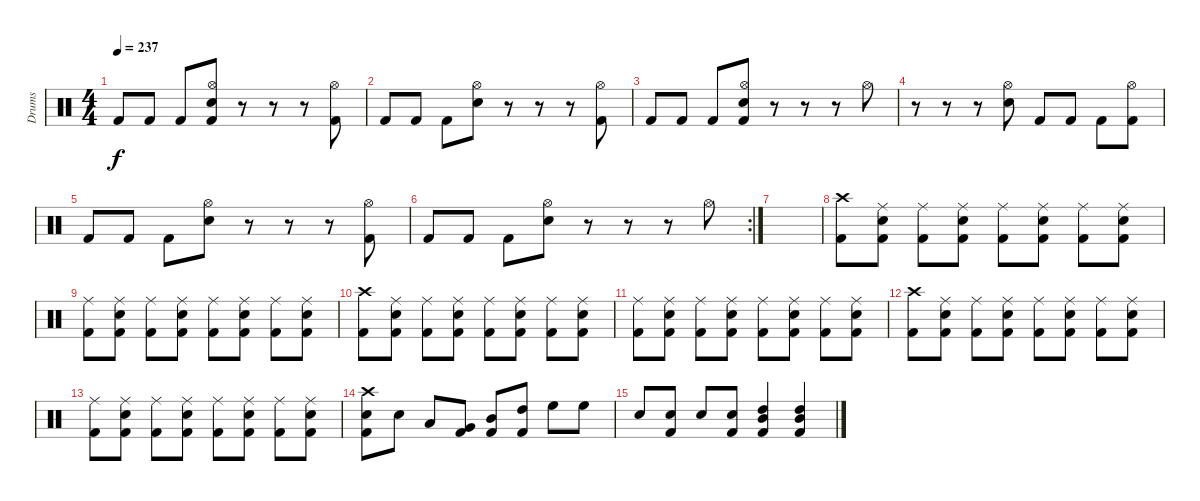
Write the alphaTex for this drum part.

\track ("Drums" "Drums") {instrument percussion}
\staff {score}
\articulation defaults
\ts (4 4)
\tempo 237
\clef neutral
\ks c "Kick (hit) 2".8{dy f} "Kick (hit) 2".8 "Kick (hit) 2".8
("Hi-Hat (open)" "Snare (hit) 2" "Kick (hit) 2").8 r.8 r.8 r.8 ("Hi-Hat (open)" "Kick (hit) 2").8 |
"Kick (hit) 2".8 "Kick (hit) 2".8 "Kick (hit) 2".8 ("Hi-Hat (open)" "Snare (hit) 2").8 r.8 r.8 r.8 ("Hi-Hat (open)" "Kick (hit) 2").8 |
"Kick (hit) 2".8 "Kick (hit) 2".8 "Kick (hit) 2".8 ("Hi-Hat (open)" "Snare (hit) 2" "Kick (hit) 2").8 r.8 r.8 r.8 "Hi-Hat (open)".8 |
r.8 r.8 r.8 ("Hi-Hat (open)" "Snare (hit) 2").8 "Kick (hit) 2".8 "Kick (hit) 2".8 "Kick (hit) 2".8 ("Hi-Hat (open)" "Kick (hit) 2").8 |
"Kick (hit) 2".8 "Kick (hit) 2".8 "Kick (hit) 2".8 ("Hi-Hat (open)" "Snare (hit) 2").8 r.8 r.8 r.8 ("Hi-Hat (open)" "Kick (hit) 2").8 |
\rc 2 "Kick (hit) 2".8 "Kick (hit) 2".8 "Kick (hit) 2".8
("Hi-Hat (open)" "Snare (hit) 2").8 r.8 r.8 r.8 "Hi-Hat (open)".8 |
|
("Crash high (hit)" "Kick (hit) 2").8 ("Ride (middle)" "Snare (hit) 2" "Kick (hit) 2").8 ("Ride (middle)" "Kick (hit) 2").8 ("Ride (middle)" "Snare (hit) 2" "Kick (hit) 2").8 ("Ride (middle)" "Kick (hit) 2").8 ("Ride (middle)" "Snare (hit) 2" "Kick (hit) 2").8 ("Ride (middle)" "Kick (hit) 2").8 ("Ride (middle)" "Snare (hit) 2" "Kick (hit) 2").8 |
("Ride (middle)" "Kick (hit) 2").8 ("Ride (middle)" "Snare (hit) 2" "Kick (hit) 2").8 ("Ride (middle)" "Kick (hit) 2").8 ("Ride (middle)" "Snare (hit) 2" "Kick (hit) 2").8 ("Ride (middle)" "Kick (hit) 2").8 ("Ride (middle)" "Snare (hit) 2" "Kick (hit) 2").8 ("Ride (middle)" "Kick (hit) 2").8 ("Ride (middle)" "Snare (hit) 2" "Kick (hit) 2").8 |
("Crash high (hit)" "Kick (hit) 2").8 ("Ride (middle)" "Snare (hit) 2" "Kick (hit) 2").8 ("Ride (middle)" "Kick (hit) 2").8 ("Ride (middle)" "Snare (hit) 2" "Kick (hit) 2").8 ("Ride (middle)" "Kick (hit) 2").8 ("Ride (middle)" "Snare (hit) 2" "Kick (hit) 2").8 ("Ride (middle)" "Kick (hit) 2").8 ("Ride (middle)" "Snare (hit) 2" "Kick (hit) 2").8 |
("Ride (middle)" "Kick (hit) 2").8 ("Ride (middle)" "Snare (hit) 2" "Kick (hit) 2").8 ("Ride (middle)" "Kick (hit) 2").8 ("Ride (middle)" "Snare (hit) 2" "Kick (hit) 2").8 ("Ride (middle)" "Kick (hit) 2").8 ("Ride (middle)" "Snare (hit) 2" "Kick (hit) 2").8 ("Ride (middle)" "Kick (hit) 2").8 ("Ride (middle)" "Snare (hit) 2" "Kick (hit) 2").8 |
("Crash high (hit)" "Kick (hit) 2").8 ("Ride (middle)" "Snare (hit) 2" "Kick (hit) 2").8 ("Ride (middle)" "Kick (hit) 2").8 ("Ride (middle)" "Snare (hit) 2" "Kick (hit) 2").8 ("Ride (middle)" "Kick (hit) 2").8 ("Ride (middle)" "Snare (hit) 2" "Kick (hit) 2").8 ("Ride (middle)" "Kick (hit) 2").8 ("Ride (middle)" "Snare (hit) 2" "Kick (hit) 2").8 |
("Ride (middle)" "Kick (hit) 2").8 ("Ride (middle)" "Snare (hit) 2" "Kick (hit) 2").8 ("Ride (middle)" "Kick (hit) 2").8 ("Ride (middle)" "Snare (hit) 2" "Kick (hit) 2").8 ("Ride (middle)" "Kick (hit) 2").8 ("Ride (middle)" "Snare (hit) 2" "Kick (hit) 2").8 ("Ride (middle)" "Kick (hit) 2").8 ("Ride (middle)" "Snare (hit) 2" "Kick (hit) 2").8 |
("Crash high (hit)" "Snare (hit) 2" "Kick (hit) 2").8 "Snare (hit) 2".8 "Low Floor Tom (hit)".8 ("Very Low Tom (hit)" "Kick (hit) 2").8 ("Mid Tom (hit)" "Kick (hit) 2").8 ("High Tom (hit)" "Kick (hit) 2").8 "High Floor Tom (hit)".8 "High Floor Tom (hit)".8 |
"Snare (hit) 2".8 ("Snare (hit) 2" "Kick (hit) 2").8 "Snare (hit) 2".8 ("Snare (hit) 2" "Kick (hit) 2").8 ("High Tom (hit)" "Mid Tom (hit)" "Kick (hit) 2").4 ("High Tom (hit)" "Mid Tom (hit)" "Kick (hit) 2").4
